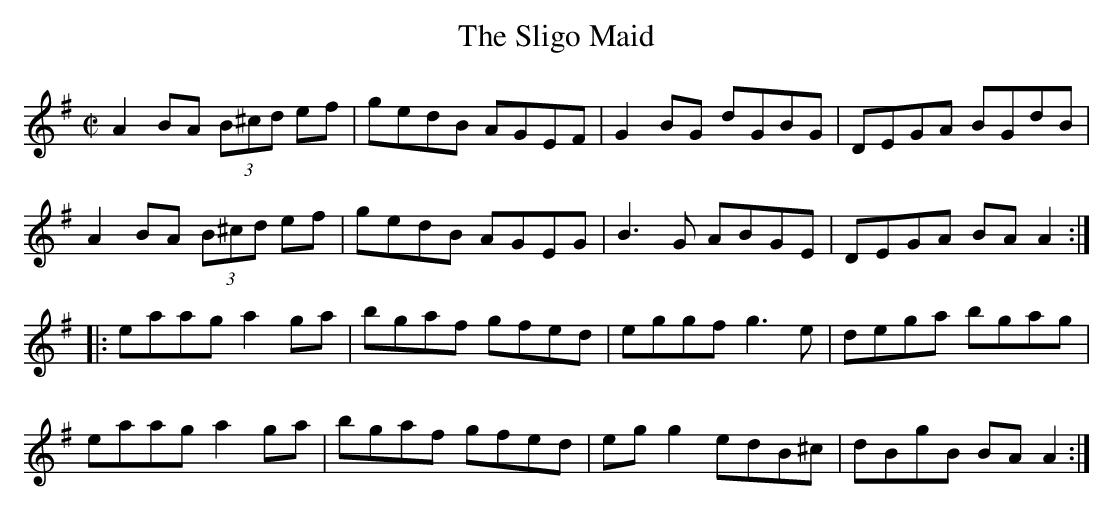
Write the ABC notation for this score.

X:1
T:Sligo Maid, The
M:C|
K:Ador
A2BA (3B^cd ef|gedB AGEF|G2BG dGBG|DEGA BGdB|
A2BA (3B^cd ef|gedB AGEG|B3G ABGE|DEGA BAA2:|
|:eaag a2ga|bgaf gfed|eggf g3e|dega bgag|
eaag a2ga|bgaf gfed|egg2 edB^c|dBgB BAA2:|
